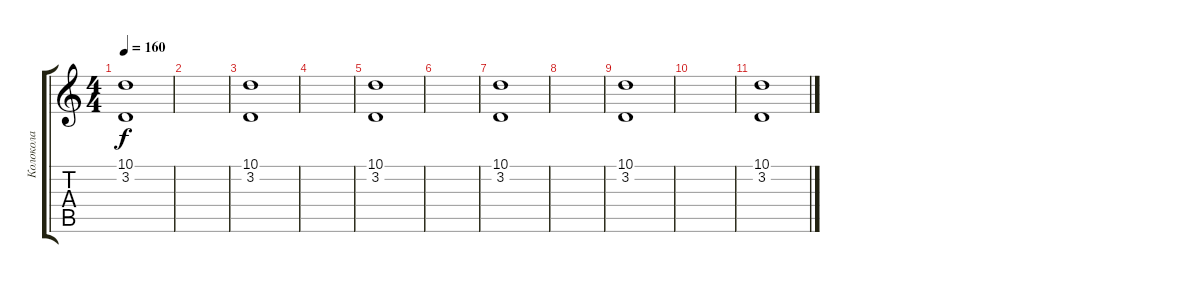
\track ("Колокола" "Колокола") {instrument tubularbells}
\staff {score tabs}
\tuning (E4 B3 G3 D3 A2 E2) {hide}
\ts (4 4)
\tempo 160
\clef g2
\ks c
(10.1 3.2).1{dy f} |
|
(10.1 3.2).1 |
|
(10.1 3.2).1 |
|
(10.1 3.2).1 |
|
(10.1 3.2).1 |
|
(10.1 3.2).1
